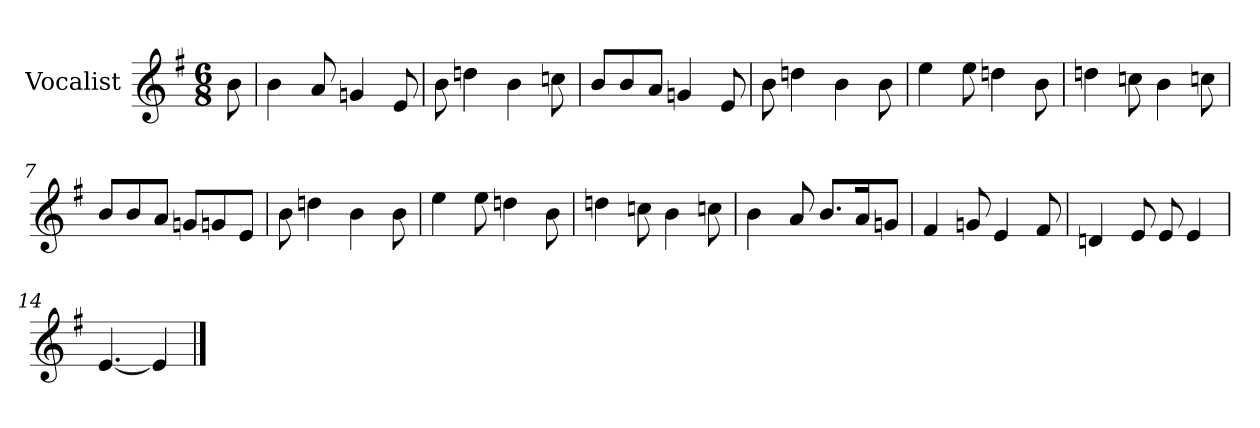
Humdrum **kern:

**kern
*part1
*staff1
*I"Vocalist
*k[f#]
*e:
*M6/8
=
8b
=1
4b
8a
4gn
8e
=2
8b
4ddn
4b
8ccn
=3
8bL
8b
8aJ
4gn
8e
=4
8b
4ddn
4b
8b
=5
4ee
8ee
4ddn
8b
=6
4ddn
8ccn
4b
8ccn
=7
8bL
8b
8aJ
8gnL
8gn
8eJ
=8
8b
4ddn
4b
8b
=9
4ee
8ee
4ddn
8b
=10
4ddn
8ccn
4b
8ccn
=11
4b
8a
8.bL
16aK
8gnJ
=12
4f#
8gn
4e
8f#
=13
4dn
8e
8e
4e
=14
[4.e
4e]
==
*-
